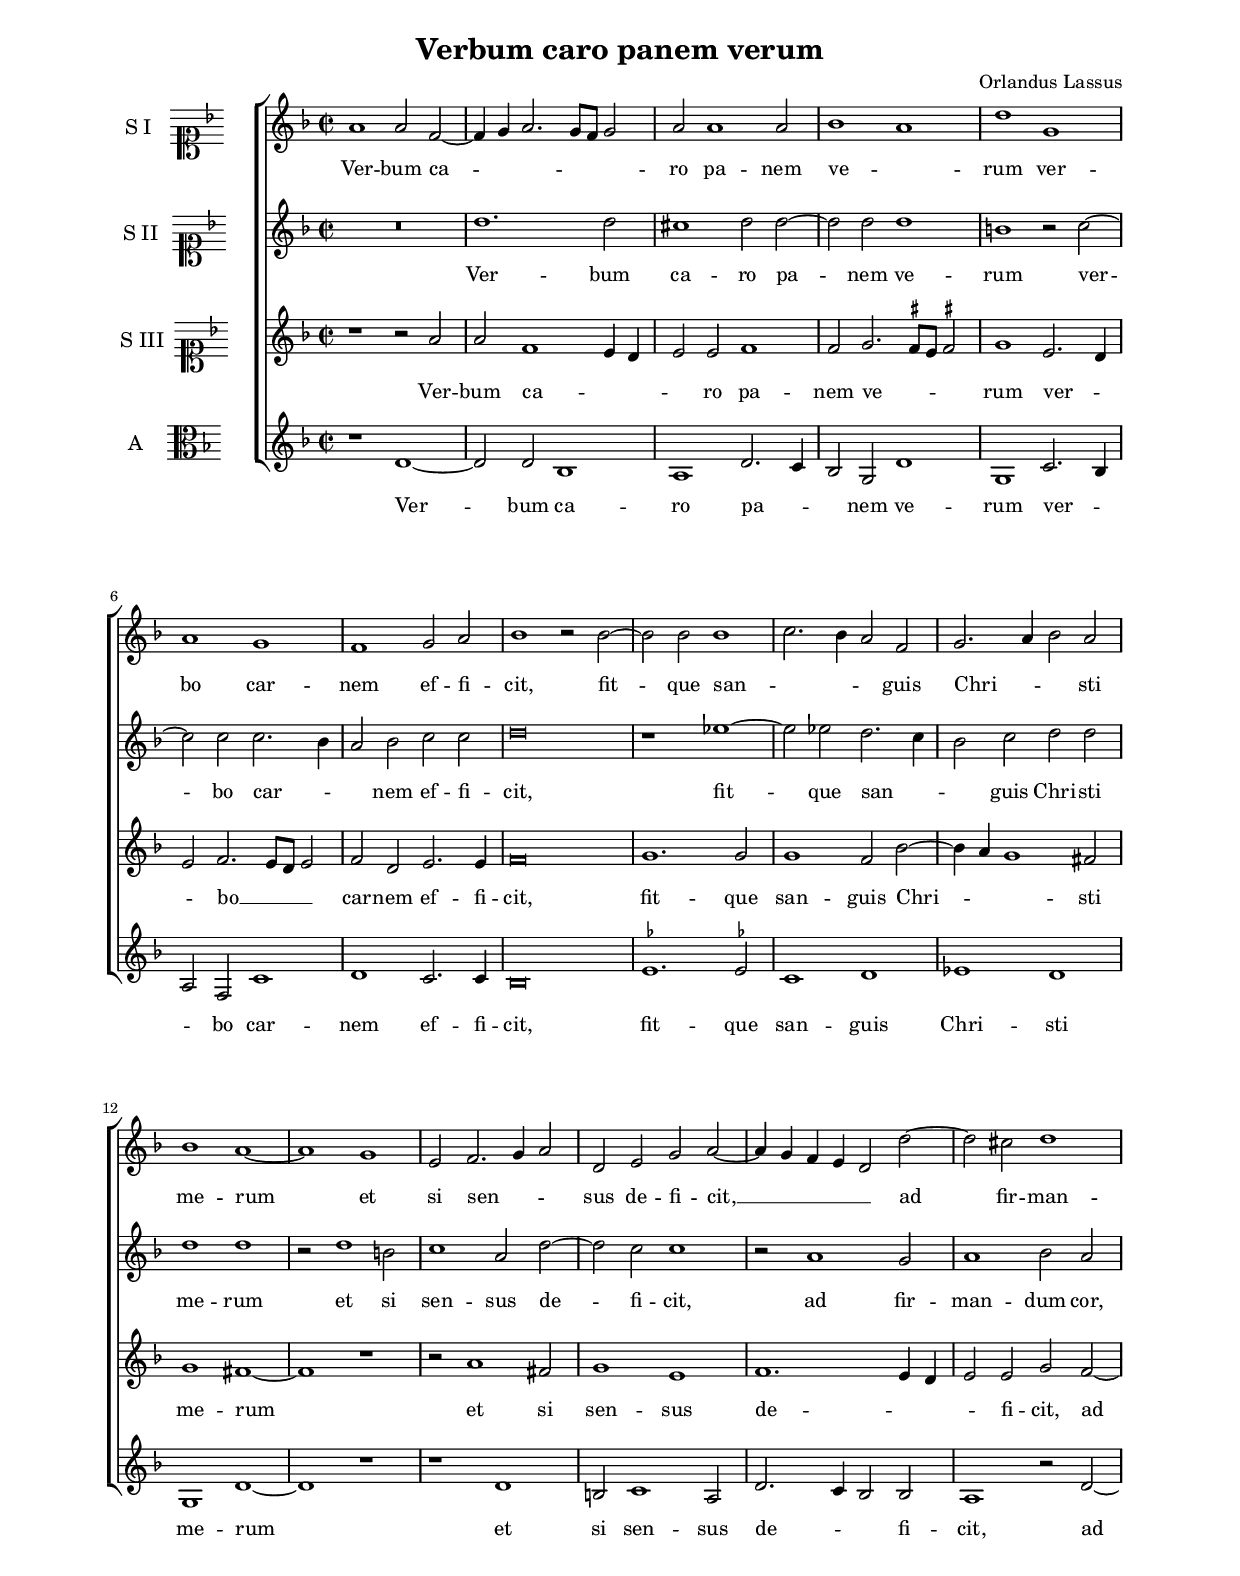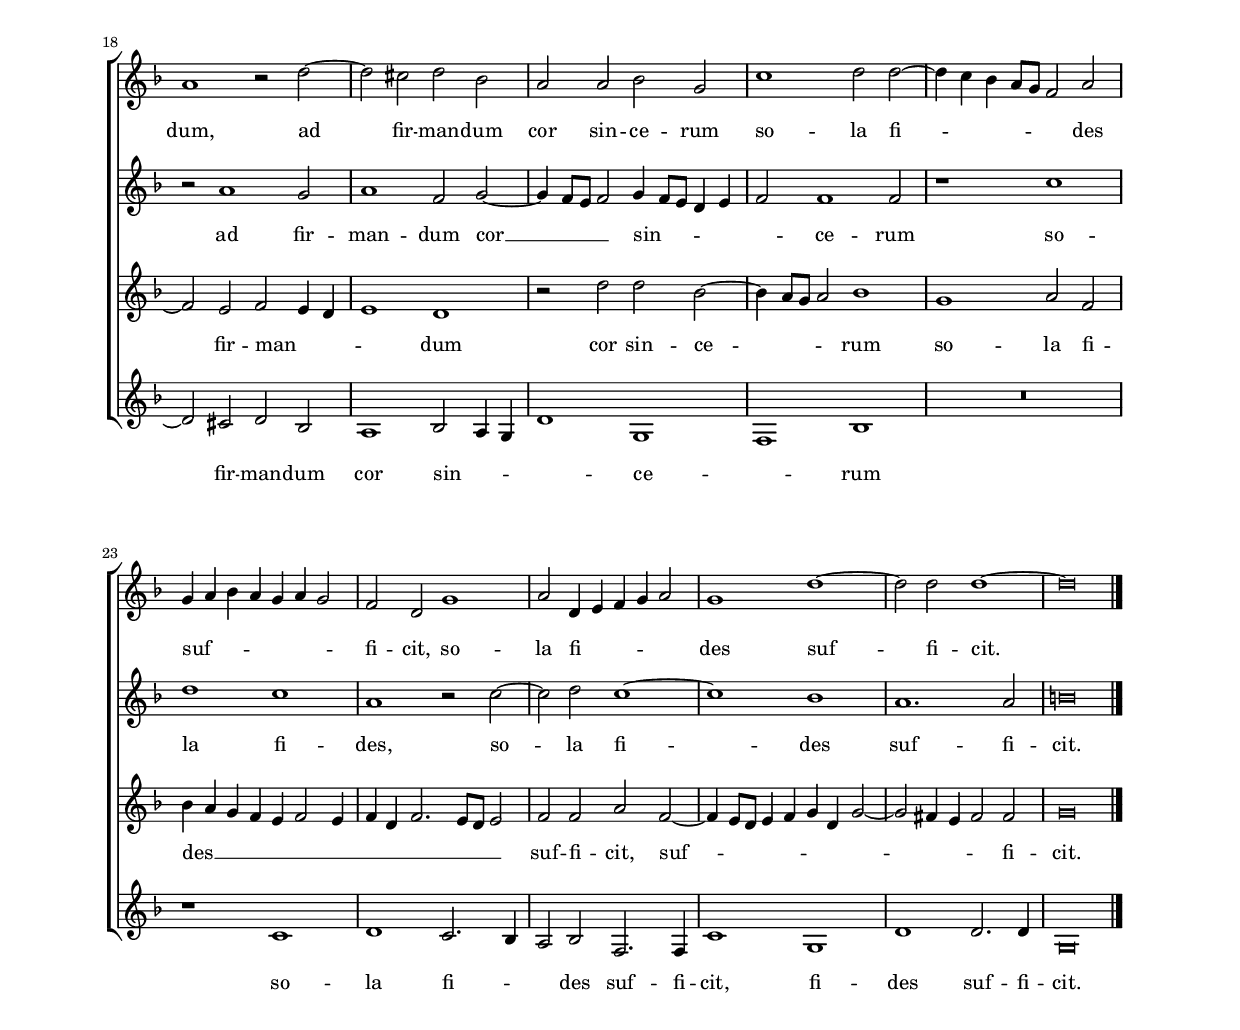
\header
{
  title="Verbum caro panem verum"
  composer="Orlandus Lassus"
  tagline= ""
}

\version "2.16.0"
\include "deutsch.ly"
#(set-global-staff-size 16)
#(ly:set-option 'point-and-click #f)

	
global = {
	\key f \major
	\time 2/2 \set Score.measureLength = #(ly:make-moment 2 1)
	\skip 1*56 \bar "|."
	}

	ficta = { \once \set suggestAccidentals = ##t }
	
	forget = #(define-music-function (parser location music) (ly:music?) #{
		\accidentalStyle "forget"
		$music
		\accidentalStyle "default"
		#})


\paper
	{
	top-margin = 2 \cm
	bottom-margin = 2 \cm
	left-margin = 2 \cm
	line-width = 17 \cm
	ragged-bottom = ##f
	ragged-last-bottom = ##t
	print-page-number = ##f
	system-system-spacing = #'((basic-distance . 20) (minimum-distance . 14) (padding . 8) (strechability . 50))
%	systems-per-page = 3
%	min-systems-per-page = 3
	}


incipitcantus = \markup { \score {
	{
	\set Staff.instrumentName = \markup { \fontsize #1 "S I" }
	\key f \major
	\clef soprano
	s4 \bar ""
	}
	\layout  {
	raggedright = ##t
	indent = 1 \cm
	line-width = 1.7\cm
	\context { \Staff \remove Time_signature_engraver }
	\override Staff.Clef #'Y-extent = #'(0 . 0)
	}} \hspace #1 }
	
      
incipitaltus = \markup { \score {
	{
	\set Staff.instrumentName = \markup { \fontsize #1 "S II" }
	\key f \major
	\clef soprano
	s4 \bar ""
	}
	\layout  {
	raggedright = ##t
	indent = 1 \cm
	line-width = 1.7\cm
	\context { \Staff \remove Time_signature_engraver }
	\override Staff.Clef #'Y-extent = #'(0 . 0)
	}} \hspace #1 }


incipittenor = \markup { \score {
	{
	\set Staff.instrumentName = \markup { \fontsize #1 "S III" }
	\key f \major
	\clef soprano
	s4 \bar ""
	}
	\layout  {
	raggedright = ##t
	indent = 1 \cm
	line-width = 1.7\cm
	\context { \Staff \remove Time_signature_engraver }
	\override Staff.Clef #'Y-extent = #'(0 . 0)
	}} \hspace #1 }


incipitbassus = \markup { \score {
	{
	\set Staff.instrumentName = \markup { \fontsize #1 "A" }
	\key f \major
	\clef alto
	s4 \bar ""
	}
	\layout  {
	raggedright = ##t
	indent = 1 \cm
	line-width = 1.7\cm
	\context { \Staff \remove Time_signature_engraver }
	\override Staff.Clef #'Y-extent = #'(0 . 0)
	}} \hspace #1 }


cantus =  \relative c''
	{
	a1 a2 f~
	f4( g a2. g8 f g2)
	a2 a1 a2
	b1( a)
%5
	d1 g, |
	a1 g
	f1 g2 a
	b1 r2 b~
	b2 b b1(
%10
	c2. b4 a2) f |
	g2.( a4 b2) a
	b1 a~
	a1 g
	e2 f2.( g4 a2)
%15
	d,2 e g a~ |
	a4( g f e d2) d'~
	d2 cis d1
	a1 r2 d~
	d2 cis d b
%20
	a2 a b g |
	c1 d2 d~
	d4( c b a8 g f2) a
	g4( a b a g a g2)
	f2 d g1
%25
	a2 d,4( e f g a2) |
	g1 d'~
	d2 d d1~
	d\breve |
	}


altus =  \relative c''
        {
	R\breve
	d1. d2
	cis1 d2 d~
	d2 d d1
%5
	h1 r2 c~ |
	c2 c c2.( b4
	a2) b c c
	d\breve
	r1 es~
%10
	es2 es d2.( c4 |
	b2) c d d
	d1 d
	r2 d1 h2
	c1 a2 d~
%15
	d2 c c1 |
	r2 a1 g2
	a1 b2 a
	r2 a1 g2
	a1 f2 g~
%20
	g4( f8 e f2) g4( f8 e d4 e |
	f2) f1 f2
	r1 c'
	d1 c
	a1 r2 c~
%25
	c2 d c1~ |
	c1 b1
	a1. a2
	h\breve |
	}


tenor =  \relative c''
	{
	r1 r2 a
	a2 f1( e4 d
	e2) e f1
	f2 g2.( \ficta fis8 e \ficta fis!2)
%5
	g1 e2.( d4 |
	e2) f2.( e8 d e2)
	f2 d e2. e4
	f\breve
	g1. g2
%10
	g1 f2 b~ |
	b4( a g1) fis2
	g1 fis~
	fis1 r
	r2 a1 fis2
%15
	g1 e |
	f1.( e4 d
	e2) e g f~
	f2 e f( e4 d
	e1) d
%20
	r2 d' d b~ |
	b4( a8 g a2) b1
	g1 a2 f
	b4( a g f e f2 e4
	f4 d f2. e8 d e2)
%25
	f2 f a f~ |
	f4( e8 d e4 f g d g2~
	g2 fis4 e fis2) fis
	g\breve |
	}


bassus  =  \relative c'
	{
	r1 d~
	d2 d b1
	a1 d2.( c4
	b2) g d'1
%5
	g,1 c2.( b4 |
	a2) f c'1
	d1 c2. c4
	b\breve
	\ficta es1. \ficta es!2
%10
	c1 d |
	es1 d
	g,1 d'~
	d1 r
	r1 d
%15
	h2 c1 a2 |
	d2.( c4 b2) b
	a1 r2 d~
	d2 cis d b
	a1 b2( a4 g
%20
	d'1) g,( |
	f1) b
	R\breve
	r1 c
	d1 c2.( b4
%25
	a2) b f2. f4 |
	c'1 g
	d'1 d2. d4
	g,\breve |
	}

lyricscantus = \lyricmode {
	Ver -- bum ca -- ro pa -- nem ve -- rum ver -- bo car -- nem ef -- fi -- cit,
	fit -- que san -- guis Chri -- sti me -- rum et si sen -- sus de -- fi -- cit, __
	ad fir -- man -- dum,
	ad fir -- man -- dum cor sin -- ce -- rum so -- la fi -- des suf -- fi -- cit,
	so -- la fi -- des suf -- fi -- cit.
	}


lyricsaltus = \lyricmode {
	Ver -- bum ca -- ro pa -- nem ve -- rum ver -- bo car -- nem ef -- fi -- cit,
	fit -- que san -- guis Chri -- sti me -- rum et si sen -- sus de -- fi -- cit,
	ad fir -- man -- dum cor,
	ad fir -- man -- dum cor __ sin -- ce -- rum so -- la fi -- des,
	so -- la fi -- des suf -- fi -- cit.
	}


lyricstenor = \lyricmode {
	Ver -- bum ca -- ro pa -- nem ve -- rum ver -- bo __ car -- nem ef -- fi -- cit,
	fit -- que san -- guis Chri -- sti me -- rum et si sen -- sus de -- fi -- cit,
	ad fir -- man -- dum cor sin -- ce -- rum so -- la fi -- des __ suf -- fi -- cit,
	suf -- fi -- cit.
	}


lyricsbassus = \lyricmode {
	Ver -- bum ca -- ro pa -- nem ve -- rum ver -- bo car -- nem ef -- fi -- cit,
	fit -- que san -- guis Chri -- sti me -- rum et si sen -- sus de -- fi -- cit,
	ad fir -- man -- dum cor sin -- ce -- rum so -- la fi -- des suf -- fi -- cit,
	fi -- des suf -- fi -- cit.
	}


\score
{  
  % \transpose {
	\new ChoirStaff \with { \override StaffGrouper #'staff-staff-spacing #'basic-distance = #12 }
	<<

	\new Staff << \global
	\new Voice="v1" {
		\set Staff.instrumentName=\incipitcantus
		\set Staff.midiInstrument = "reed organ"
		\clef violin
		\cantus }
	\new Lyrics \lyricsto "v1" {\lyricscantus }
	>>


	\new Staff << \global
	\new Voice="v2" {
		\set Staff.instrumentName=\incipitaltus
		\set Staff.midiInstrument = "reed organ"
		\clef violin 
		\altus}
	\new Lyrics \lyricsto "v2" {\lyricsaltus }
	>>


	\new Staff << \global
	\new Voice="v3" {
		\set Staff.instrumentName=\incipittenor
		\set Staff.midiInstrument = "reed organ"
		\clef violin
		\tenor }
	\new Lyrics \lyricsto "v3" {\lyricstenor }
	>>


	\new Staff << \global
	\new Voice="v4" {
		\set Staff.instrumentName=\incipitbassus
		\set Staff.midiInstrument = "reed organ"
		\clef violin 
		\bassus }
	\new Lyrics \lyricsto "v4" {\lyricsbassus}
	>>

	>>
	% } % transpose

	\layout
	{
	indent = 2.5 \cm
	\context { \Lyrics \override VerticalAxisGroup #'nonstaff-relatedstaff-spacing #'padding = #2 }
	\context { \Staff \override TimeSignature #'break-visibility = #end-of-line-invisible }
%	\context { \Staff \override InstrumentName #'X-offset = #'-25 }
	\context { \Voice \override Slur #'transparent = ##t }
	\context { \Voice \override AccidentalSuggestion #'avoid-slur = #'ignore }
	\context { \Voice \override AccidentalSuggestion #'outside-staff-priority = ##f }
	\context { \Score \override BarNumber #'padding = #2 }
	\context { \Voice \override NoteHead #'style = #'baroque }
	}

\midi
	{
    	\tempo 2 = 90
	}
	
}


% EOF